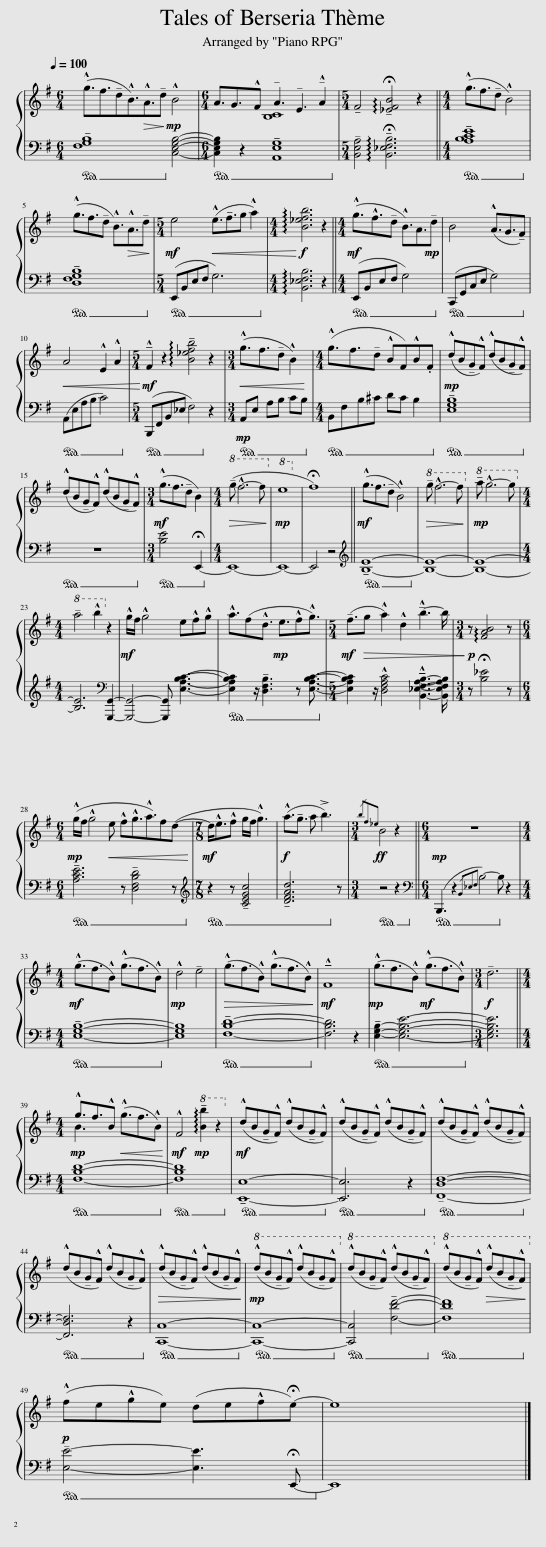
X:1
%%score { ( 1 3 ) | 2 }
L:1/8
Q:1/4=100
M:6/4
I:linebreak $
K:G
V:1 treble
V:3 treble
V:2 bass
V:1
 (!^!g3/2f3/2!tenuto!d!^!B3/2)!>(!!^!A3/2!tenuto!d!>)!!mp! !^!B4 |[M:6/4] A3/2G3/2!^!F !tenuto!A3 !tenuto!E3 !^!!tenuto!A2 |[M:5/4] !tenuto!F4 !arpeggio!!tenuto!!fermata![_EFB]4 z2 ||[M:4/4] (!^!g3/2f3/2!tenuto!d !^!B4) |$ (!^!g3/2f3/2!tenuto!d !^!B3/2)!>(!!^!A3/2!tenuto!d!>)! | %5
[M:5/4]!mf! e4!<(! (!^!e3/2!tenuto!f3/2g !^!a2)!<)! |[M:4/4]!f! !arpeggio![B_efb]6 z2 ||[M:4/4]!mf! (!^!g3/2!^!f3/2!tenuto!d !^!B3/2)A3/2!mp!!tenuto!d | B4 (!^!A3/2G3/2!tenuto!F) |$!<(! A4 !^!E2 !^!A2!<)! | %10
[M:5/4]!mf! F2 z2 !arpeggio!!tenuto![B_efb]4 z2 |[M:3/4]!<(! (!^!g3/2f3/2!tenuto!d !^!B2)!<)! |[M:4/4] (!^!g3/2f3/2!tenuto!d !^!BF)!^!B.F |!mp! (!^!dB!tenuto!G!^!F) (!^!dB!tenuto!G!^!F) |$ (!^!dB!tenuto!G!^!F) (!^!dB!tenuto!G!^!F) | %15
[M:3/4]!mf! (!^!g3/2f3/2!tenuto!d B2) |[M:4/4]!>(!!8va(! (!tenuto!g' !^!f'6- f'!>)!!8va)! |!mp!!8va(! e'8!8va)! | !fermata!f8) ||!mf! (!^!g3/2f3/2!tenuto!d !^!B4) | %20
!>(!!8va(! !tenuto!g' !^!f'6- f'!>)!!8va)! |!mp!!8va(! !tenuto!a' !^!g'6- g'!8va)! |$[M:4/4]!8va(! !tenuto!a'4 !^!b'2!8va)! z2 |!mf! !^!g/f/ !^!g4 e!^!f!^!g | !^!a3/2(f!^!d3/2!mp! e3/2!^!f!^!g3/2) | %25
[M:5/4]!mf! (!tenuto!f3/2!>(!g !^!a2) !^!d2 b3- b/!>)! |[M:3/4]!p! z !arpeggio![FAB]4 z |$[M:6/4]!mp! (!^!g/f/ !^!g4!<(! e !^!f!^!g3/2!^!a3/2)f(d-!<)! |[M:7/8]!mf! d<!^!e!^!f g/f/ !^!g3) |!f! (!^!a3/2!tenuto!g3/2 a !>!b3) | %30
[M:3/4]!ff!{/bf_e} B4 z2 ||[M:6/4]!mp! z12 |$[M:4/4]!mf! (!^!g3/2f3/2!^!B) (!^!g3/2f3/2!^!B) |!mp! !^!d4 !tenuto!e4 |!>(! (!^!g3/2f3/2!^!B) (!^!g3/2f3/2!^!B)!>)! | %35
!mf! F8 |!mp! (!^!g3/2f3/2!^!B)!mf! (!^!g3/2f3/2!^!B) |[M:3/4]!f! !tenuto!d6 ||$[M:4/4]!mp! !^!g3/2f3/2!^!B!<(! (!^!g3/2f3/2!^!B)!<)! |!mf! !^!F4!mp!!8va(! !arpeggio!!tenuto![bb']2 z2!8va)! | %40
!mf! (!^!dB!tenuto!G!^!F) (!^!dB!tenuto!G!^!F) | (!^!dB!tenuto!G!^!F) (!^!dB!tenuto!G!^!F) | (!^!dB!tenuto!G!^!F) (!^!dB!tenuto!G!^!F) |$ (!^!dB!tenuto!G!^!F) (!^!dB!tenuto!G!^!F) |!>(! (!^!dB!tenuto!G!^!F) (!^!dB!tenuto!G!^!F)!>)! | %45
!mp!!8va(! (!^!d'b!tenuto!g!^!f) (!^!d'b!tenuto!g!^!f)!8va)! |!8va(! (!^!d'b!tenuto!g!^!f) (!^!d'b!tenuto!g!^!f)!8va)! |!8va(! (!^!d'b!tenuto!g!^!f)!>(! (!^!d'b!tenuto!g!^!f)!8va)!!>)! |$!p! (!^!fe!^!ge) (de!^!f!fermata!e-) | e8 |] %50
V:2
!ped! !tenuto![F,G,B,]8!ped-up! [C,E,G,B,]4- |[M:6/4]!ped! [C,E,G,B,]2 z2 !tenuto![A,,E,G,]8!ped-up! |[M:5/4] !tenuto![B,,E,A,]4 !arpeggio!!tenuto!!fermata![B,,_E,F,B,]6 ||[M:4/4]!ped! !tenuto![A,B,CE]8!ped-up! |$!ped! !tenuto![D,F,G,B,]8!ped-up! | %5
[M:5/4]!ped! (E,,B,,E,F, G,6)!ped-up! |[M:4/4] !arpeggio![B,,_E,F,B,]6 z2 ||[M:4/4]!ped! (E,,B,,E,F, G,4)!ped-up! |!ped! (C,,G,,C,E, G,4)!ped-up! |$!ped! (A,,E,A,B, C4)!ped-up! | %10
[M:5/4]!ped! (B,,,F,,B,,_E, F,4)!ped-up! z2 |[M:3/4]!mp!!ped! A,,E, A,B, CB,!ped-up! |[M:4/4]!ped! B,,F,B,^C DC B,2!ped-up! |!ped! !tenuto![E,G,B,]8!ped-up! |$!ped! z8!ped-up! | %15
[M:3/4]!ped! [B,E]4 !fermata!E,,2-!ped-up! |[M:4/4] E,,8- | E,,8- | E,,4 z4 ||[K:treble]!ped! !tenuto![B,E]8-!ped-up! | %20
 [B,E]8- | [B,E]8- |$[M:4/4] [B,E]6[K:bass] [G,,,G,,]2- | [G,,,G,,]4- [G,,,G,,] [E,A,B,C]3- |!ped! [E,A,B,C]2 z/ !tenuto![D,F,B,]3 z [E,A,B,C]3/2-!ped-up! | %25
[M:5/4] [E,A,B,C]2 z/ !^![D,F,A,C]4 [B,,_E,F,A,B,]3- [B,,E,F,A,B,]/ |[M:3/4] z !fermata![B,_E]4 z |$[M:6/4]!ped! !tenuto![A,CE]6 z !tenuto![D,F,B,D]4 z!ped-up! |[M:7/8][K:treble]!ped! z2 z !tenuto![CEGc]4 | !tenuto![DFAd]6!ped-up! z | %30
[M:3/4]!ped! z4 z2!ped-up! ||[M:6/4][K:bass]!ped! (B,,,3 z2{/B,,_E,F,} B,4-) B,!ped-up! z2 |$[M:4/4]!ped! !tenuto![E,G,B,]8-!ped-up! | [E,G,B,]8 |!ped! !tenuto![F,B,D]8-!ped-up! | %35
 [F,B,D]6 z2 |!ped! !tenuto![E,G,B,]2- [E,G,B,E]6-!ped-up! |[M:3/4] [E,G,B,E]6 ||$[M:4/4]!ped! [F,B,D]8-!ped-up! |!ped! [F,B,D]8!ped-up! | %40
!ped! !tenuto![E,,E,]8-!ped-up! |!ped! [E,,E,]6 z2!ped-up! |!ped! !tenuto![F,,D,F,]8-!ped-up! |$!ped! [F,,D,F,]6 z2!ped-up! |!ped! [C,,C,]8-!ped-up! | %45
!ped! [C,,C,]8-!ped-up! |!ped! [C,,C,]4 !tenuto![F,DF]4-!ped-up! |!ped! [F,DF]8!ped-up! |$!ped! !tenuto![E,E]4- [E,E]3 !fermata!E,,-!ped-up! | E,,8 |] %50
V:3
 x12 |[M:6/4] x4 [B,C]8 |[M:5/4] x10 ||[M:4/4] x8 |$ x8 | %5
[M:5/4] x10 |[M:4/4] x8 ||[M:4/4] x8 | x8 |$ x8 | %10
[M:5/4] x10 |[M:3/4] x6 |[M:4/4] x8 | x8 |$ x8 | %15
[M:3/4] x6 |[M:4/4]!8va(! x8!8va)! |!8va(! x8!8va)! | x8 || x8 | %20
!8va(! x8!8va)! |!8va(! x8!8va)! |$[M:4/4]!8va(! x6!8va)! x2 | x8 | x8 | %25
[M:5/4] x10 |[M:3/4] x6 |$[M:6/4] x12 |[M:7/8] x7 | x7 | %30
[M:3/4] x6 ||[M:6/4] x12 |$[M:4/4] x8 | x8 | x8 | %35
 x8 | x8 |[M:3/4] x6 ||$[M:4/4] B3 x5 | x4!8va(! x4!8va)! | %40
 x8 | x8 | x8 |$ x8 | x8 | %45
!8va(! x8!8va)! |!8va(! x8!8va)! |!8va(! x8!8va)! |$ x8 | x8 |] %50
